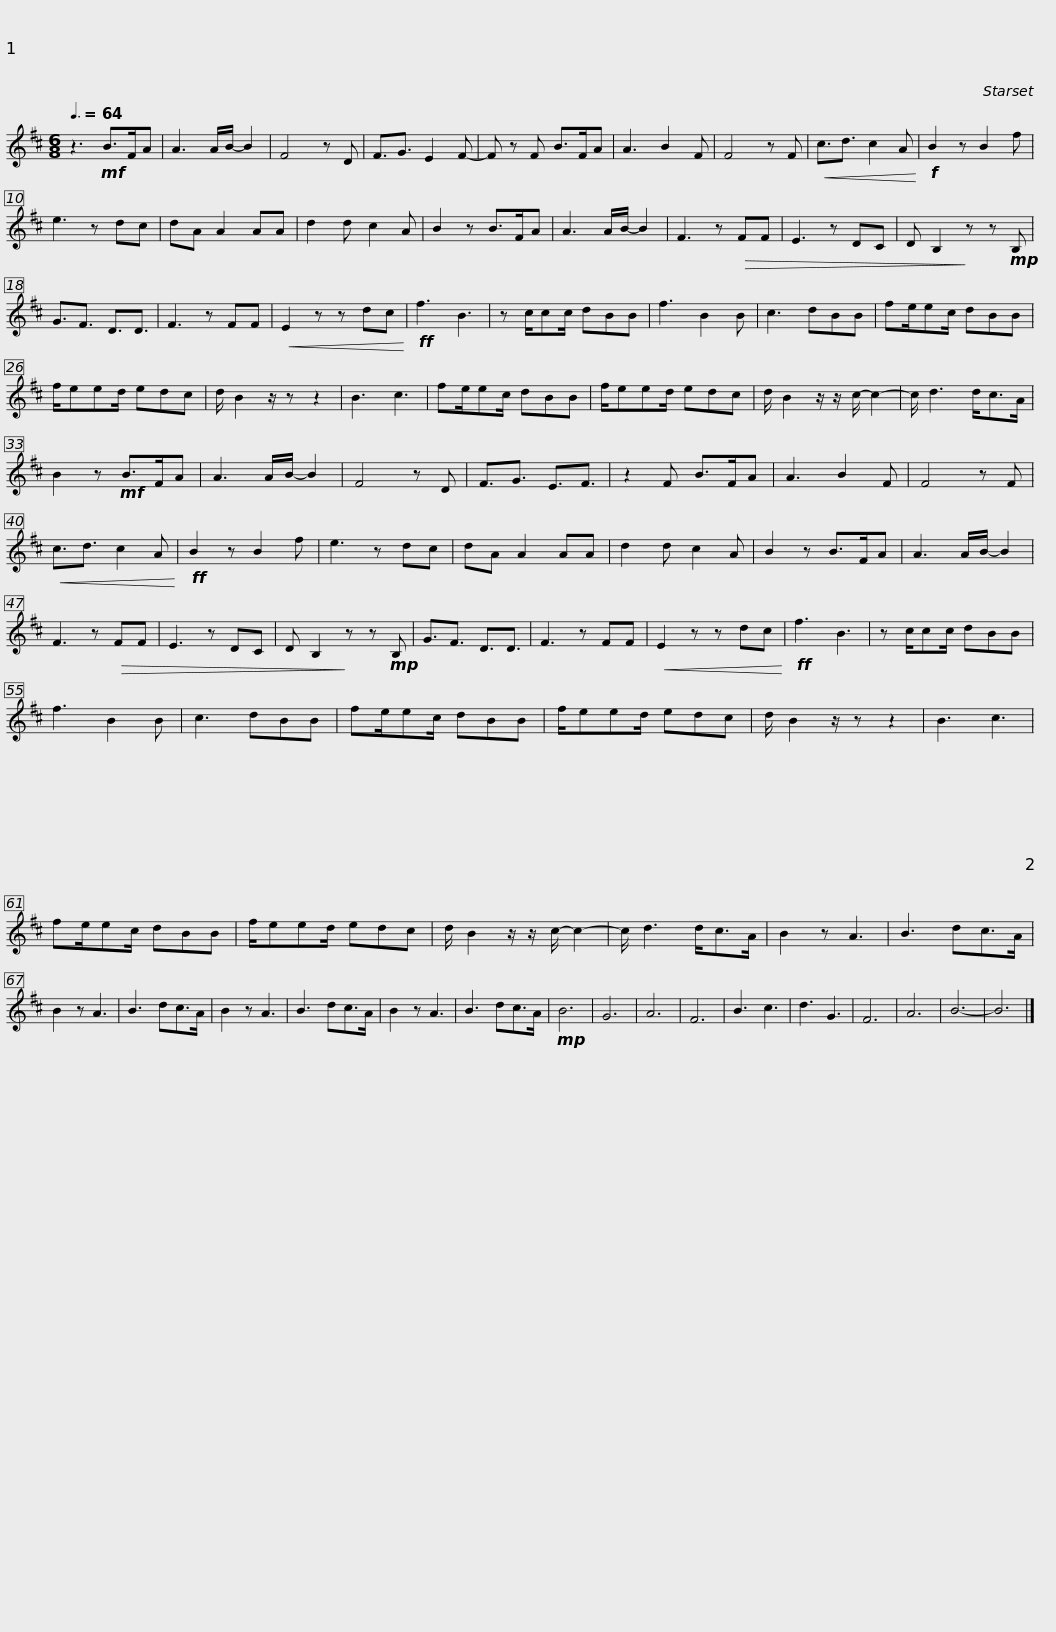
X:1
L:1/8
Q:3/8=64
M:6/8
I:linebreak $
K:none
V:1 treble transpose=-9
V:1
[K:D] z3!mf! B>FA | A3 A/B/- B2 | F4 z D | F3/2G3/2 E2 F- | F z F B>FA | %5
 A3 B2 F | F4 z F |!<(! c3/2d3/2 c2 A!<)! |$!f! B2 z B2 f | e3 z dc | %10
 dA A2 AA | d2 d c2 A | B2 z B>FA | A3 A/B/- B2 | F3 z!>(! FF | %15
 E3 z DC | D B,2!>)! z z!mp! B, |$ G3/2F3/2 D3/2D3/2 | F3 z FF |!<(! E2 z z dc!<)! | %20
!ff! f3 B3 | z c/cc/ dBB | f3 B2 B | c3 dBB | fe/ec/ dBB |$ %25
 f/eed/ edc | d/ B2 z/ z z2 | B3 c3 | fe/ec/ dBB | f/eed/ edc | %30
 d/ B2 z/ z/ c/- c2- | c/ d3 d<cA/ |$ B2 z!mf! B>FA | A3 A/B/- B2 | F4 z D | %35
 F3/2G3/2 E3/2F3/2 | z2 F B>FA | A3 B2 F | F4 z F |!<(! c3/2d3/2 c2 A!<)! | %40
!ff! B2 z B2 f |$ e3 z dc | dA A2 AA | d2 d c2 A | B2 z B>FA | %45
 A3 A/B/- B2 | F3 z!>(! FF | E3 z DC | D B,2!>)! z z!mp! B, | G3/2F3/2 D3/2D3/2 |$ %50
 F3 z FF |!<(! E2 z z dc!<)! |!ff! f3 B3 | z c/cc/ dBB | f3 B2 B | %55
 c3 dBB | fe/ec/ dBB | f/eed/ edc |$ d/ B2 z/ z z2 | B3 c3 | %60
 fe/ec/ dBB | f/eed/ edc | d/ B2 z/ z/ c/- c2- | c/ d3 d<cA/ | B2 z A3 | %65
 B3 dc>A |$ B2 z A3 | B3 dc>A | B2 z A3 | B3 dc>A | %70
 B2 z A3 | B3 dc>A |!mp! B6 | G6 | A6 | %75
 F6 | B3 c3 | d3 G3 |$ F6 | A6 | %80
 B6- | B6 |] %82
